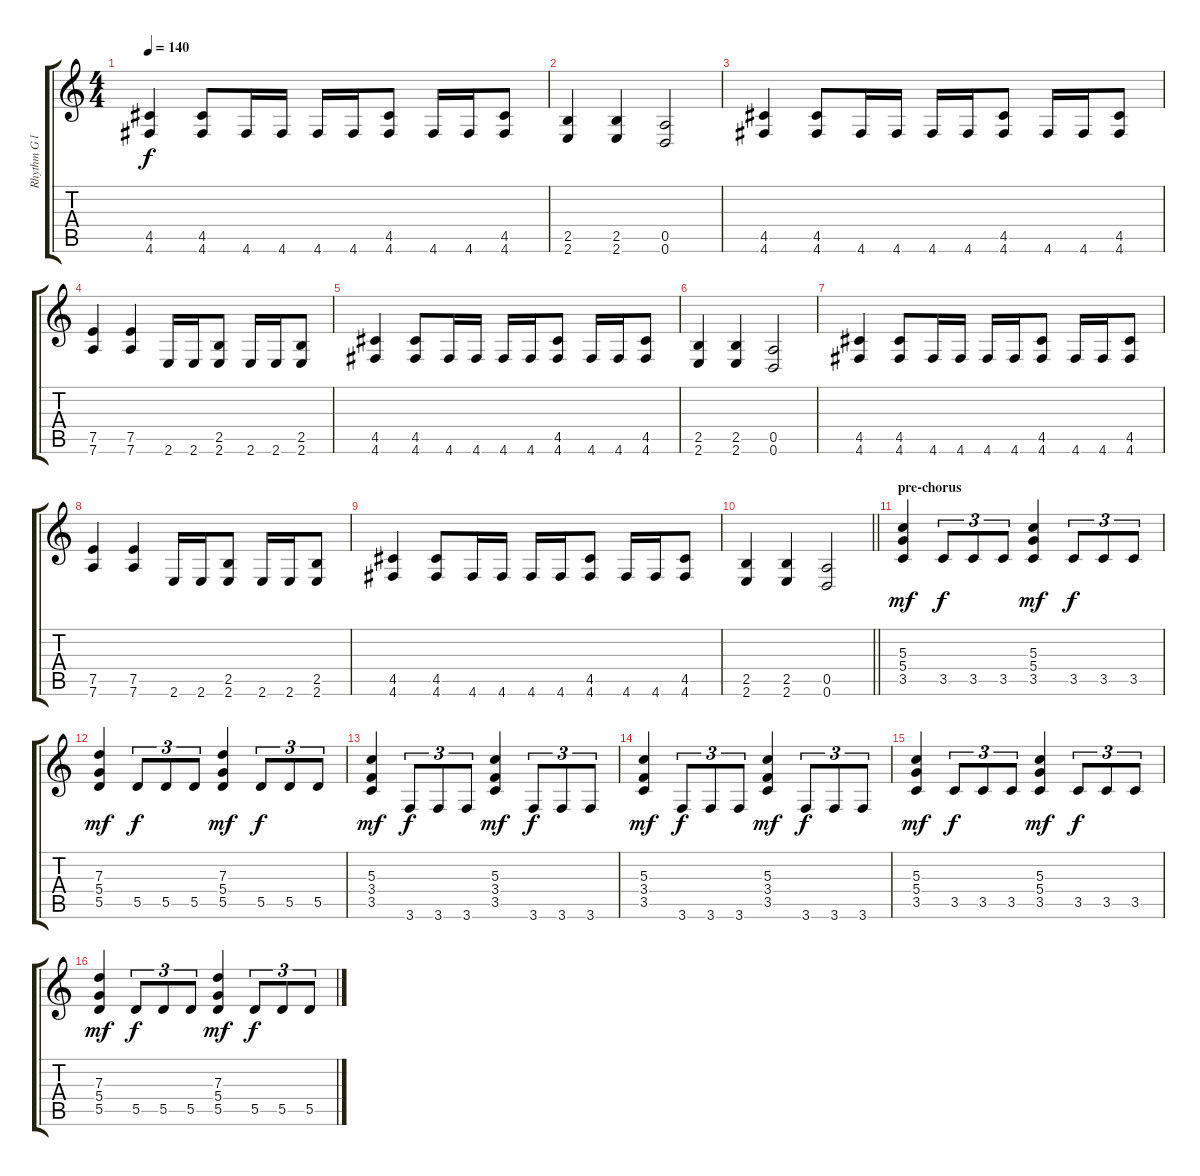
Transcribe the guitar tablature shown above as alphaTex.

\track ("Rhythm G left" "Rhythm G l") {instrument overdrivenguitar}
\staff {score tabs}
\tuning (E4 B3 G3 D3 A2 D2) {hide}
\ts (4 4)
\tempo 140
\clef g2
\ks c
(4.5 4.6).4{dy f} (4.5 4.6).8 4.6.16 4.6.16 4.6.16 4.6.16 (4.5 4.6).8 4.6.16 4.6.16 (4.5 4.6).8 |
(2.5 2.6).4 (2.5 2.6).4 (0.5 0.6).2 |
(4.5 4.6).4 (4.5 4.6).8 4.6.16 4.6.16 4.6.16 4.6.16 (4.5 4.6).8 4.6.16 4.6.16 (4.5 4.6).8 |
(7.5 7.6).4 (7.5 7.6).4 2.6.16 2.6.16 (2.5 2.6).8 2.6.16 2.6.16 (2.5 2.6).8 |
(4.5 4.6).4 (4.5 4.6).8 4.6.16 4.6.16 4.6.16 4.6.16 (4.5 4.6).8 4.6.16 4.6.16 (4.5 4.6).8 |
(2.5 2.6).4 (2.5 2.6).4 (0.5 0.6).2 |
(4.5 4.6).4 (4.5 4.6).8 4.6.16 4.6.16 4.6.16 4.6.16 (4.5 4.6).8 4.6.16 4.6.16 (4.5 4.6).8 |
(7.5 7.6).4 (7.5 7.6).4 2.6.16 2.6.16 (2.5 2.6).8 2.6.16 2.6.16 (2.5 2.6).8 |
(4.5 4.6).4 (4.5 4.6).8 4.6.16 4.6.16 4.6.16 4.6.16 (4.5 4.6).8 4.6.16 4.6.16 (4.5 4.6).8 |
\barLineRight lightlight
(2.5 2.6).4 (2.5 2.6).4 (0.5 0.6).2 |
\section ("" "pre-chorus")
(5.3 5.4 3.5).4{dy mf} 3.5.8{tu (3 2) dy f} 3.5.8{tu (3 2)} 3.5.8{tu (3 2)} (5.3 5.4 3.5).4{dy mf} 3.5.8{tu (3 2) dy f} 3.5.8{tu (3 2)} 3.5.8{tu (3 2)} |
(7.3 5.4 5.5).4{dy mf} 5.5.8{tu (3 2) dy f} 5.5.8{tu (3 2)} 5.5.8{tu (3 2)} (7.3 5.4 5.5).4{dy mf} 5.5.8{tu (3 2) dy f} 5.5.8{tu (3 2)} 5.5.8{tu (3 2)} |
(5.3 3.4 3.5).4{dy mf} 3.6.8{tu (3 2) dy f} 3.6.8{tu (3 2)} 3.6.8{tu (3 2)} (5.3 3.4 3.5).4{dy mf} 3.6.8{tu (3 2) dy f} 3.6.8{tu (3 2)} 3.6.8{tu (3 2)} |
(5.3 3.4 3.5).4{dy mf} 3.6.8{tu (3 2) dy f} 3.6.8{tu (3 2)} 3.6.8{tu (3 2)} (5.3 3.4 3.5).4{dy mf} 3.6.8{tu (3 2) dy f} 3.6.8{tu (3 2)} 3.6.8{tu (3 2)} |
(5.3 5.4 3.5).4{dy mf} 3.5.8{tu (3 2) dy f} 3.5.8{tu (3 2)} 3.5.8{tu (3 2)} (5.3 5.4 3.5).4{dy mf} 3.5.8{tu (3 2) dy f} 3.5.8{tu (3 2)} 3.5.8{tu (3 2)} |
(7.3 5.4 5.5).4{dy mf} 5.5.8{tu (3 2) dy f} 5.5.8{tu (3 2)} 5.5.8{tu (3 2)} (7.3 5.4 5.5).4{dy mf} 5.5.8{tu (3 2) dy f} 5.5.8{tu (3 2)} 5.5.8{tu (3 2)}
